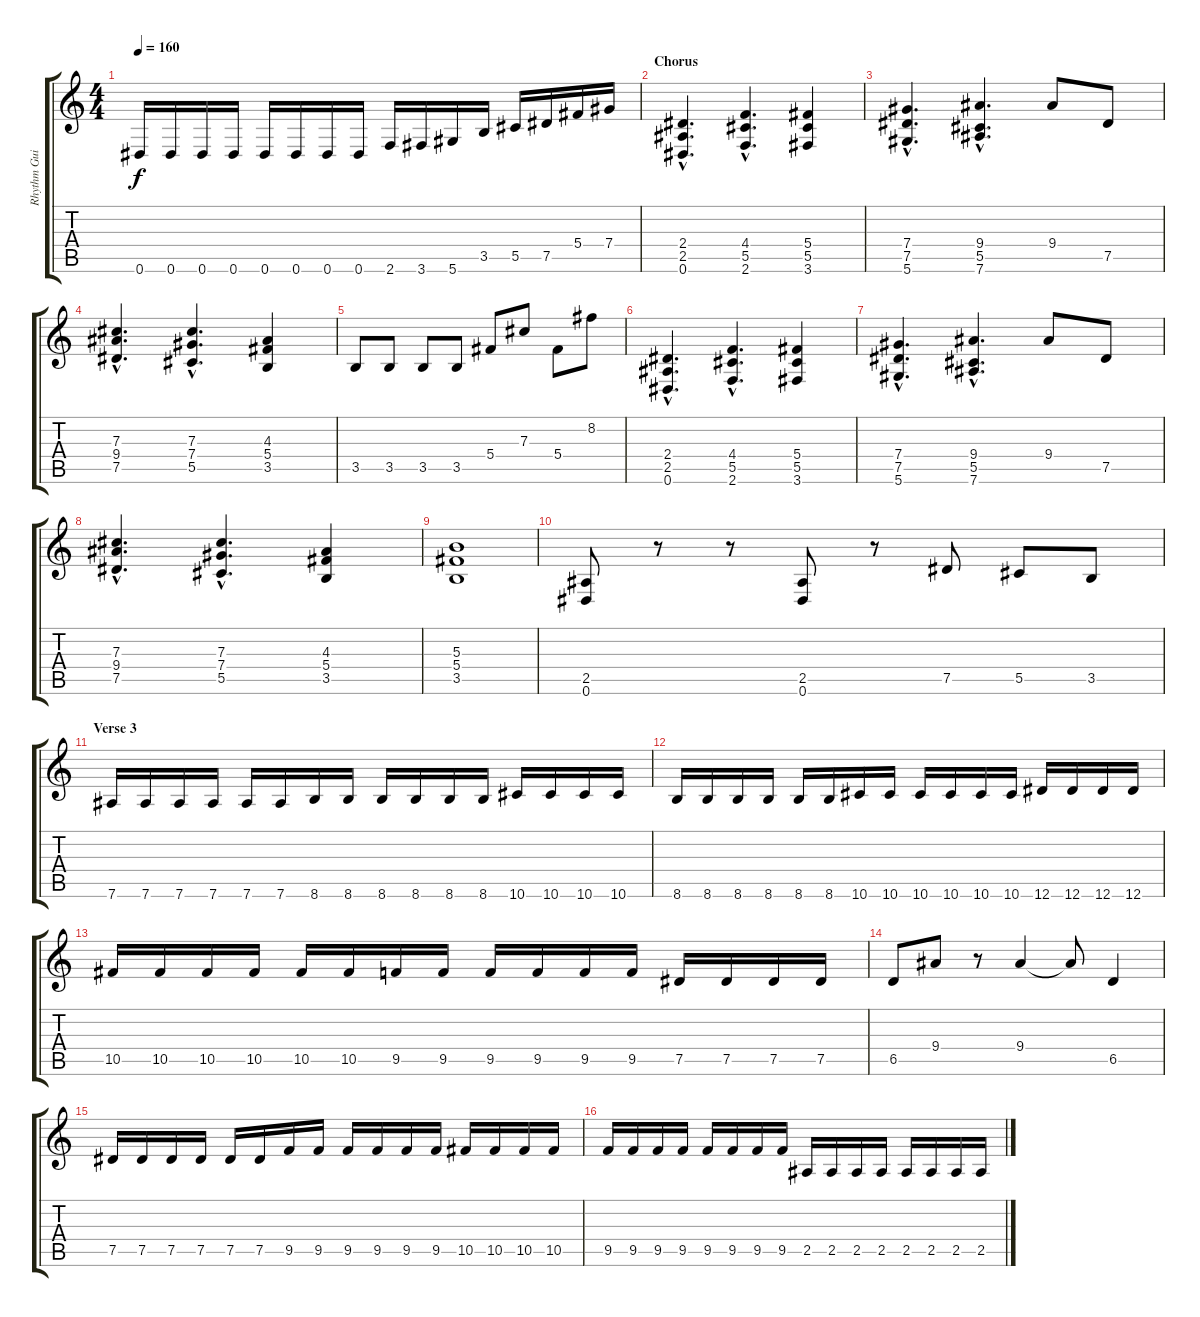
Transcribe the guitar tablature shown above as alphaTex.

\track ("Rhythm Guitar I" "Rhythm Gui") {instrument distortionguitar}
\staff {score tabs}
\tuning (Eb4 Bb3 Gb3 Db3 Ab2 Eb2) {hide}
\ts (4 4)
\tempo 160
\clef g2
\ks c
0.6.16{dy f} 0.6.16 0.6.16 0.6.16 0.6.16 0.6.16 0.6.16 0.6.16 2.6.16 3.6.16 5.6.16 3.5.16 5.5.16 7.5.16 5.4.16 7.4.16 |
\section ("" "Chorus")
(2.4{hac} 2.5{hac} 0.6{hac}).4{d} (4.4{hac} 5.5{hac} 2.6{hac}).4{d} (5.4 5.5 3.6).4 |
(7.4{hac} 7.5{hac} 5.6{hac}).4{d} (9.4{hac} 5.5{hac} 7.6{hac}).4{d} 9.4.8 7.5.8 |
(7.3{hac} 9.4{hac} 7.5{hac}).4{d} (7.3{hac} 7.4{hac} 5.5{hac}).4{d} (4.3 5.4 3.5).4 |
3.5.8 3.5.8 3.5.8 3.5.8 5.4.8 7.3.8 5.4.8 8.2.8 |
(2.4{hac} 2.5{hac} 0.6{hac}).4{d} (4.4{hac} 5.5{hac} 2.6{hac}).4{d} (5.4 5.5 3.6).4 |
(7.4{hac} 7.5{hac} 5.6{hac}).4{d} (9.4{hac} 5.5{hac} 7.6{hac}).4{d} 9.4.8 7.5.8 |
(7.3{hac} 9.4{hac} 7.5{hac}).4{d} (7.3{hac} 7.4{hac} 5.5{hac}).4{d} (4.3 5.4 3.5).4 |
(5.3 5.4 3.5).1 |
(2.5 0.6).8 r.8 r.8 (2.5 0.6).8 r.8 7.5.8 5.5.8 3.5.8 |
\section ("" "Verse 3")
7.6.16 7.6.16 7.6.16 7.6.16 7.6.16 7.6.16 8.6.16 8.6.16 8.6.16 8.6.16 8.6.16 8.6.16 10.6.16 10.6.16 10.6.16 10.6.16 |
8.6.16 8.6.16 8.6.16 8.6.16 8.6.16 8.6.16 10.6.16 10.6.16 10.6.16 10.6.16 10.6.16 10.6.16 12.6.16 12.6.16 12.6.16 12.6.16 |
10.5.16 10.5.16 10.5.16 10.5.16 10.5.16 10.5.16 9.5.16 9.5.16 9.5.16 9.5.16 9.5.16 9.5.16 7.5.16 7.5.16 7.5.16 7.5.16 |
6.5.8 9.4.8 r.8 9.4.4 9.4{t}.8 6.5.4 |
7.5.16 7.5.16 7.5.16 7.5.16 7.5.16 7.5.16 9.5.16 9.5.16 9.5.16 9.5.16 9.5.16 9.5.16 10.5.16 10.5.16 10.5.16 10.5.16 |
9.5.16 9.5.16 9.5.16 9.5.16 9.5.16 9.5.16 9.5.16 9.5.16 2.5.16 2.5.16 2.5.16 2.5.16 2.5.16 2.5.16 2.5.16 2.5.16
